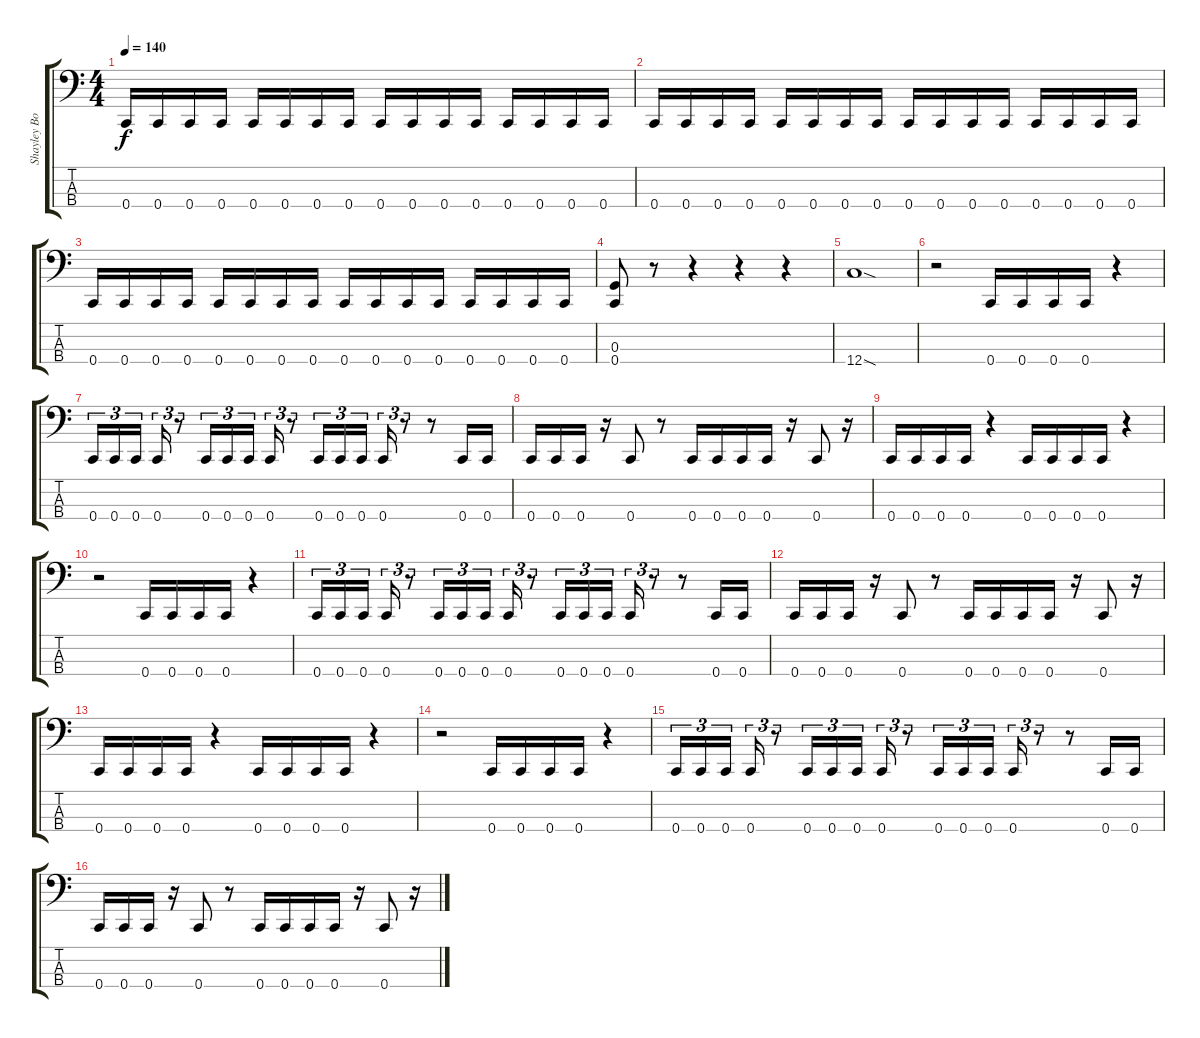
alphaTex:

\track ("Shayley Bourget" "Shayley Bo") {instrument electricbasspick}
\staff {score tabs}
\tuning (F2 C2 G1 C1) {hide}
\ts (4 4)
\tempo 140
\clef f4
\ks c
0.4.16{dy f} 0.4.16 0.4.16 0.4.16 0.4.16 0.4.16 0.4.16 0.4.16 0.4.16 0.4.16 0.4.16 0.4.16 0.4.16 0.4.16 0.4.16 0.4.16 |
0.4.16 0.4.16 0.4.16 0.4.16 0.4.16 0.4.16 0.4.16 0.4.16 0.4.16 0.4.16 0.4.16 0.4.16 0.4.16 0.4.16 0.4.16 0.4.16 |
0.4.16 0.4.16 0.4.16 0.4.16 0.4.16 0.4.16 0.4.16 0.4.16 0.4.16 0.4.16 0.4.16 0.4.16 0.4.16 0.4.16 0.4.16 0.4.16 |
(0.3 0.4).8 r.8 r.4 r.4 r.4 |
12.4{sod}.1 |
r.2 0.4.16 0.4.16 0.4.16 0.4.16 r.4 |
0.4.16{tu (3 2)} 0.4.16{tu (3 2)} 0.4.16{tu (3 2) beam splitsecondary} 0.4.16{tu (3 2)} r.8{tu (3 2)} 0.4.16{tu (3 2)} 0.4.16{tu (3 2)} 0.4.16{tu (3 2) beam splitsecondary} 0.4.16{tu (3 2)} r.8{tu (3 2)} 0.4.16{tu (3 2)} 0.4.16{tu (3 2)} 0.4.16{tu (3 2) beam splitsecondary} 0.4.16{tu (3 2)} r.8{tu (3 2)} r.8 0.4.16 0.4.16 |
0.4.16 0.4.16 0.4.16 r.16 0.4.8 r.8 0.4.16 0.4.16 0.4.16 0.4.16 r.16 0.4.8 r.16 |
0.4.16 0.4.16 0.4.16 0.4.16 r.4 0.4.16 0.4.16 0.4.16 0.4.16 r.4 |
r.2 0.4.16 0.4.16 0.4.16 0.4.16 r.4 |
0.4.16{tu (3 2)} 0.4.16{tu (3 2)} 0.4.16{tu (3 2) beam splitsecondary} 0.4.16{tu (3 2)} r.8{tu (3 2)} 0.4.16{tu (3 2)} 0.4.16{tu (3 2)} 0.4.16{tu (3 2) beam splitsecondary} 0.4.16{tu (3 2)} r.8{tu (3 2)} 0.4.16{tu (3 2)} 0.4.16{tu (3 2)} 0.4.16{tu (3 2) beam splitsecondary} 0.4.16{tu (3 2)} r.8{tu (3 2)} r.8 0.4.16 0.4.16 |
0.4.16 0.4.16 0.4.16 r.16 0.4.8 r.8 0.4.16 0.4.16 0.4.16 0.4.16 r.16 0.4.8 r.16 |
0.4.16 0.4.16 0.4.16 0.4.16 r.4 0.4.16 0.4.16 0.4.16 0.4.16 r.4 |
r.2 0.4.16 0.4.16 0.4.16 0.4.16 r.4 |
0.4.16{tu (3 2)} 0.4.16{tu (3 2)} 0.4.16{tu (3 2) beam splitsecondary} 0.4.16{tu (3 2)} r.8{tu (3 2)} 0.4.16{tu (3 2)} 0.4.16{tu (3 2)} 0.4.16{tu (3 2) beam splitsecondary} 0.4.16{tu (3 2)} r.8{tu (3 2)} 0.4.16{tu (3 2)} 0.4.16{tu (3 2)} 0.4.16{tu (3 2) beam splitsecondary} 0.4.16{tu (3 2)} r.8{tu (3 2)} r.8 0.4.16 0.4.16 |
0.4.16 0.4.16 0.4.16 r.16 0.4.8 r.8 0.4.16 0.4.16 0.4.16 0.4.16 r.16 0.4.8 r.16
